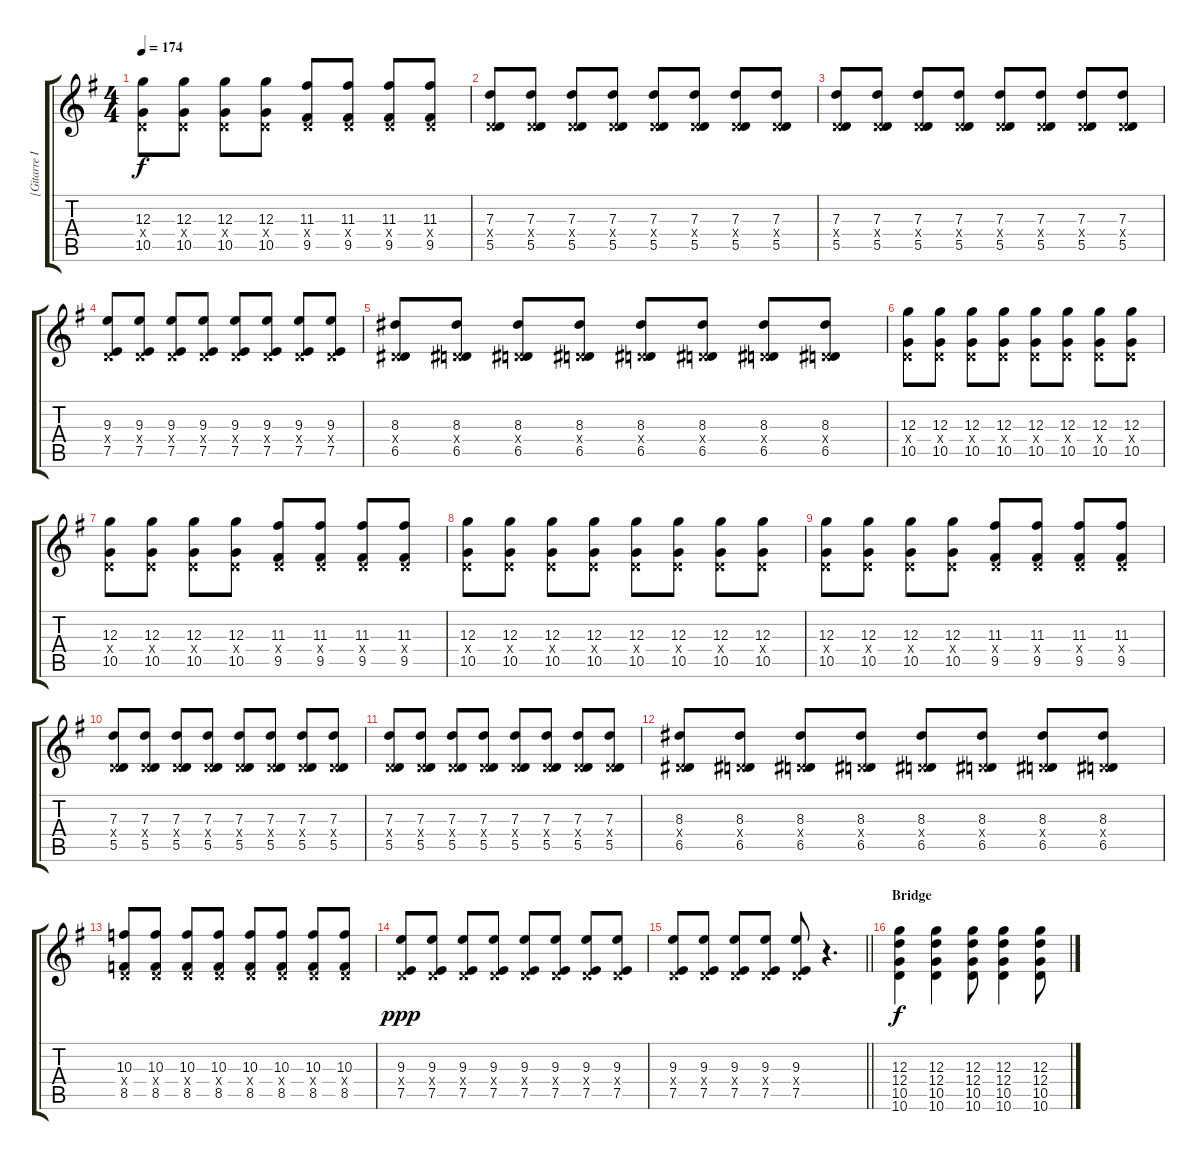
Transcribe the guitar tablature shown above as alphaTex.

\track ("[Gitarre II]" "[Gitarre I") {instrument overdrivenguitar}
\staff {score tabs}
\tuning (E4 B3 G3 D3 A2 E2) {hide}
\ts (4 4)
\tempo 174
\clef g2
\ks g
(12.3 0.4{x} 10.5).8{dy f} (12.3 0.4{x} 10.5).8 (12.3 0.4{x} 10.5).8 (12.3 0.4{x} 10.5).8 (11.3 0.4{x} 9.5).8 (11.3 0.4{x} 9.5).8 (11.3 0.4{x} 9.5).8 (11.3 0.4{x} 9.5).8 |
(7.3 0.4{x} 5.5).8 (7.3 0.4{x} 5.5).8 (7.3 0.4{x} 5.5).8 (7.3 0.4{x} 5.5).8 (7.3 0.4{x} 5.5).8 (7.3 0.4{x} 5.5).8 (7.3 0.4{x} 5.5).8 (7.3 0.4{x} 5.5).8 |
(7.3 0.4{x} 5.5).8 (7.3 0.4{x} 5.5).8 (7.3 0.4{x} 5.5).8 (7.3 0.4{x} 5.5).8 (7.3 0.4{x} 5.5).8 (7.3 0.4{x} 5.5).8 (7.3 0.4{x} 5.5).8 (7.3 0.4{x} 5.5).8 |
(9.3 0.4{x} 7.5).8 (9.3 0.4{x} 7.5).8 (9.3 0.4{x} 7.5).8 (9.3 0.4{x} 7.5).8 (9.3 0.4{x} 7.5).8 (9.3 0.4{x} 7.5).8 (9.3 0.4{x} 7.5).8 (9.3 0.4{x} 7.5).8 |
(8.3 0.4{x} 6.5).8 (8.3 0.4{x} 6.5).8 (8.3 0.4{x} 6.5).8 (8.3 0.4{x} 6.5).8 (8.3 0.4{x} 6.5).8 (8.3 0.4{x} 6.5).8 (8.3 0.4{x} 6.5).8 (8.3 0.4{x} 6.5).8 |
(12.3 0.4{x} 10.5).8 (12.3 0.4{x} 10.5).8 (12.3 0.4{x} 10.5).8 (12.3 0.4{x} 10.5).8 (12.3 0.4{x} 10.5).8 (12.3 0.4{x} 10.5).8 (12.3 0.4{x} 10.5).8 (12.3 0.4{x} 10.5).8 |
(12.3 0.4{x} 10.5).8 (12.3 0.4{x} 10.5).8 (12.3 0.4{x} 10.5).8 (12.3 0.4{x} 10.5).8 (11.3 0.4{x} 9.5).8 (11.3 0.4{x} 9.5).8 (11.3 0.4{x} 9.5).8 (11.3 0.4{x} 9.5).8 |
(12.3 0.4{x} 10.5).8 (12.3 0.4{x} 10.5).8 (12.3 0.4{x} 10.5).8 (12.3 0.4{x} 10.5).8 (12.3 0.4{x} 10.5).8 (12.3 0.4{x} 10.5).8 (12.3 0.4{x} 10.5).8 (12.3 0.4{x} 10.5).8 |
(12.3 0.4{x} 10.5).8 (12.3 0.4{x} 10.5).8 (12.3 0.4{x} 10.5).8 (12.3 0.4{x} 10.5).8 (11.3 0.4{x} 9.5).8 (11.3 0.4{x} 9.5).8 (11.3 0.4{x} 9.5).8 (11.3 0.4{x} 9.5).8 |
(7.3 0.4{x} 5.5).8 (7.3 0.4{x} 5.5).8 (7.3 0.4{x} 5.5).8 (7.3 0.4{x} 5.5).8 (7.3 0.4{x} 5.5).8 (7.3 0.4{x} 5.5).8 (7.3 0.4{x} 5.5).8 (7.3 0.4{x} 5.5).8 |
(7.3 0.4{x} 5.5).8 (7.3 0.4{x} 5.5).8 (7.3 0.4{x} 5.5).8 (7.3 0.4{x} 5.5).8 (7.3 0.4{x} 5.5).8 (7.3 0.4{x} 5.5).8 (7.3 0.4{x} 5.5).8 (7.3 0.4{x} 5.5).8 |
(8.3 0.4{x} 6.5).8 (8.3 0.4{x} 6.5).8 (8.3 0.4{x} 6.5).8 (8.3 0.4{x} 6.5).8 (8.3 0.4{x} 6.5).8 (8.3 0.4{x} 6.5).8 (8.3 0.4{x} 6.5).8 (8.3 0.4{x} 6.5).8 |
(10.3 0.4{x} 8.5).8 (10.3 0.4{x} 8.5).8 (10.3 0.4{x} 8.5).8 (10.3 0.4{x} 8.5).8 (10.3 0.4{x} 8.5).8 (10.3 0.4{x} 8.5).8 (10.3 0.4{x} 8.5).8 (10.3 0.4{x} 8.5).8 |
(9.3 0.4{x} 7.5).8{dy ppp} (9.3 0.4{x} 7.5).8 (9.3 0.4{x} 7.5).8 (9.3 0.4{x} 7.5).8 (9.3 0.4{x} 7.5).8 (9.3 0.4{x} 7.5).8 (9.3 0.4{x} 7.5).8 (9.3 0.4{x} 7.5).8 |
\barLineRight lightlight
(9.3 0.4{x} 7.5).8 (9.3 0.4{x} 7.5).8 (9.3 0.4{x} 7.5).8 (9.3 0.4{x} 7.5).8 (9.3 0.4{x} 7.5).8 r.4{d} |
\section ("" "Bridge")
(12.3 12.4 10.5 10.6).4{dy f} (12.3 12.4 10.5 10.6).4 (12.3 12.4 10.5 10.6).8 (12.3 12.4 10.5 10.6).4 (12.3 12.4 10.5 10.6).8
